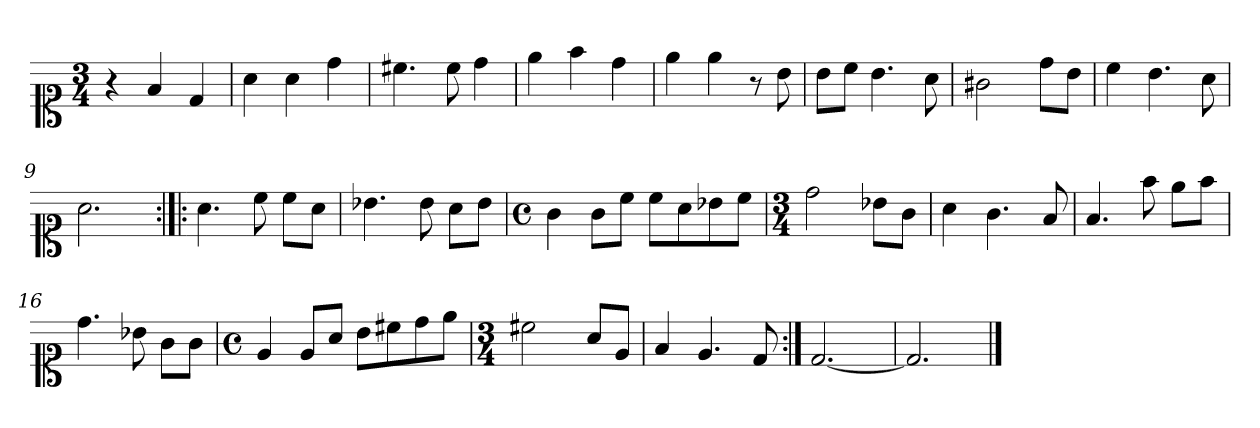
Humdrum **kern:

**kern
*part1
*staff1
*clefC1
*k[]
*M3/4
=1
4r
4f/
4d/
=2
4a\
4a\
4dd\
=3
4.cc#X\
8cc#\
4dd\
=4
4ee\
4ff\
4dd\
=5
4ee\
4ee\
8r
8b\
=6
8b\L
8cc\J
4.b\
8a\
=7
2g#X\
8dd\L
8b\J
!!LO:LB:g=z
=8
4cc\
4.b\
8a\
=9
2.a\
=10:|!|:
4.a\
8cc\
8cc\L
8a\J
=11
4.b-X\
8b-\
8a\L
8b-\J
=12
*M4/4
*met(c)
4g\
8g\L
8cc\J
8cc\L
8a\
8b-X\
8cc\J
=13
*M3/4
2dd\
8b-X\L
8g\J
!!LO:LB:g=z
=14
4a\
4.g\
8f/
=15
4.f/
8ff\
8ee\L
8ff\J
=16
4.dd\
8b-X\
8g\L
8g\J
=17
*M4/4
*met(c)
4e/
8e/L
8a/J
8b\L
8cc#X\
8dd\
8ee\J
!!LO:LB:g=z
=18
*M3/4
2cc#X\
8a/L
8e/J
=19
4f/
4.e/
8d/
=20:|!
[2.d/
=21
2.d/]
==
*-
